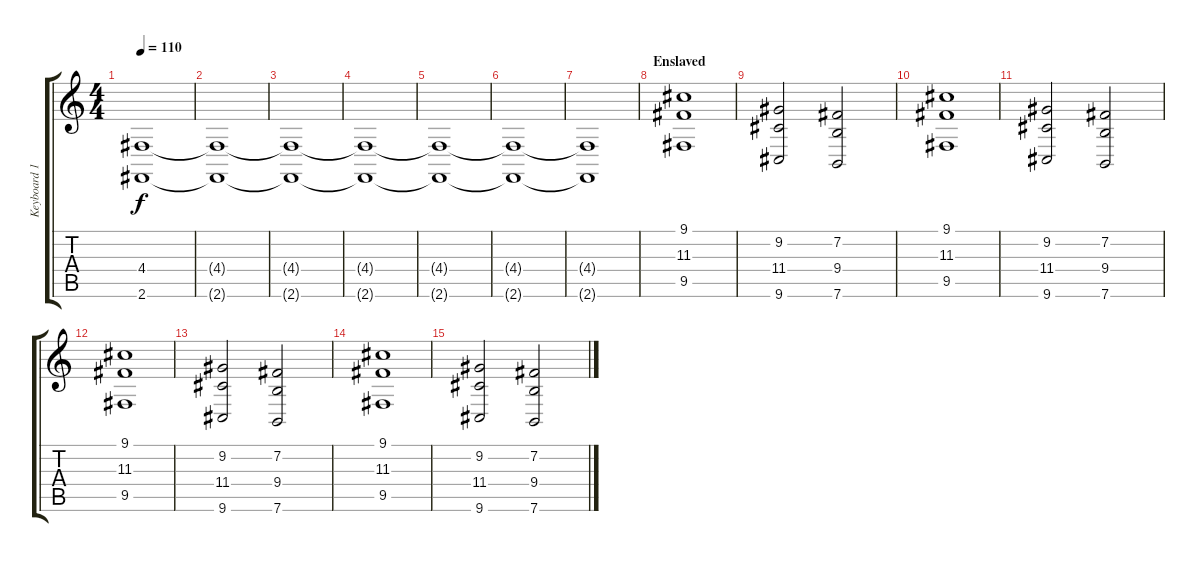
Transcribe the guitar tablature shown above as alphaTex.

\track ("Keyboard 1" "Keyboard 1") {instrument stringensemble1}
\staff {score tabs}
\tuning (E4 B3 G3 D3 A2 E2) {hide}
\ts (4 4)
\tempo 110
\clef g2
\ks c
(4.4{t} 2.6{t}).1{dy f} |
(4.4{t} 2.6{t}).1 |
(4.4{t} 2.6{t}).1 |
(4.4{t} 2.6{t}).1 |
(4.4{t} 2.6{t}).1 |
(4.4{t} 2.6{t}).1 |
(4.4{t} 2.6{t}).1 |
\section ("" "Enslaved")
(9.1 11.3 9.5).1 |
(9.2 11.4 9.6).2 (7.2 9.4 7.6).2 |
(9.1 11.3 9.5).1 |
(9.2 11.4 9.6).2 (7.2 9.4 7.6).2 |
(9.1 11.3 9.5).1 |
(9.2 11.4 9.6).2 (7.2 9.4 7.6).2 |
(9.1 11.3 9.5).1 |
(9.2 11.4 9.6).2 (7.2 9.4 7.6).2
